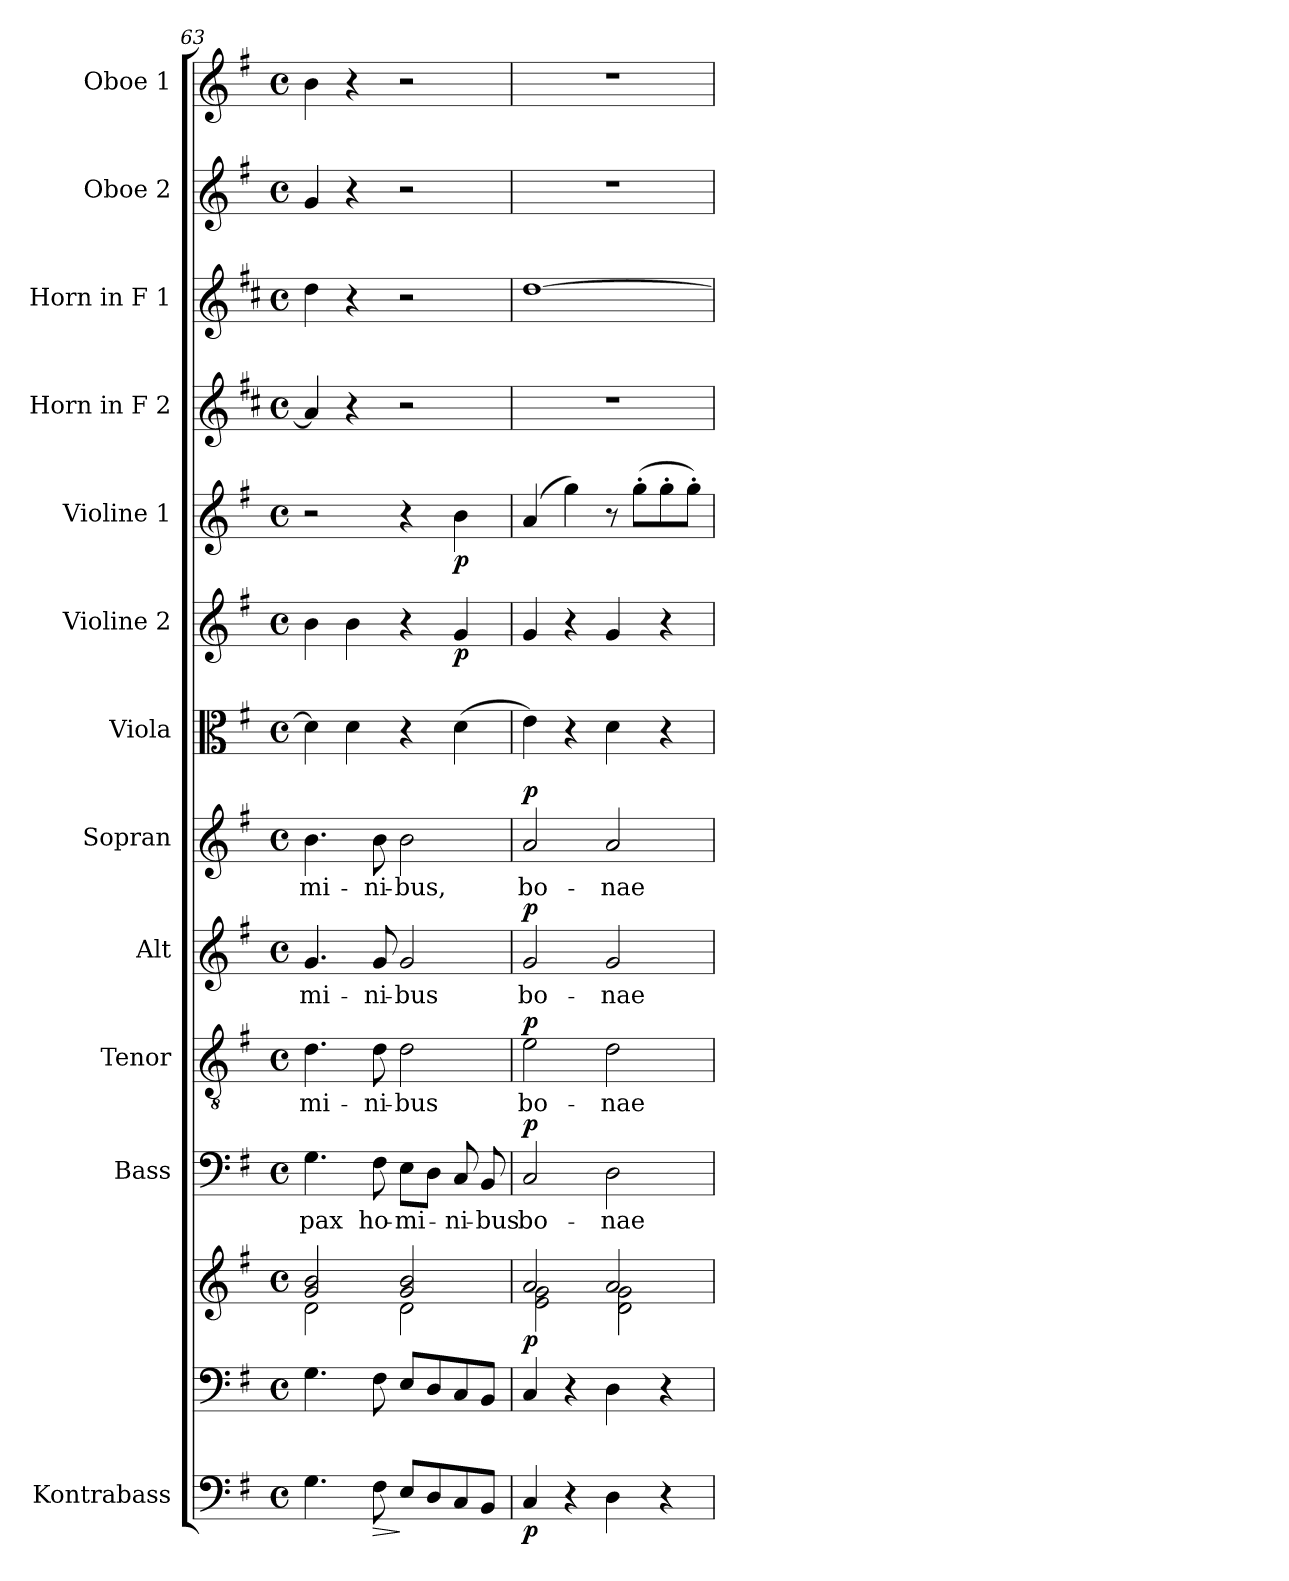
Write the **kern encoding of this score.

**kern	**dynam	**kern	**kern	**dynam	**kern	**text	**dynam	**kern	**text	**dynam	**kern	**text	**dynam	**kern	**text	**dynam	**kern	**kern	**dynam	**kern	**dynam	**kern	**kern	**kern	**kern
*part13	*part13	*part12	*part12	*part12	*part11	*part11	*part11	*part10	*part10	*part10	*part9	*part9	*part9	*part8	*part8	*part8	*part7	*part6	*part6	*part5	*part5	*part4	*part3	*part2	*part1
*staff14	*staff14	*staff13	*staff12	*staff12/13	*staff11	*staff11	*staff11	*staff10	*staff10	*staff10	*staff9	*staff9	*staff9	*staff8	*staff8	*staff8	*staff7	*staff6	*staff6	*staff5	*staff5	*staff4	*staff3	*staff2	*staff1
*I"Kontrabass	*	*	*	*	*I"Bass	*	*	*I"Tenor	*	*	*I"Alt	*	*	*I"Sopran	*	*	*I"Viola	*I"Violine 2	*	*I"Violine 1	*	*I"Horn in F 2	*I"Horn in F 1	*I"Oboe 2	*I"Oboe 1
*I'Kb.	*	*	*	*	*I'B.	*	*	*I'T.	*	*	*I'A.	*	*	*I'S.	*	*	*I'Vla.	*I'Vl. 2	*	*I'Vl. 1	*	*	*	*I'Ob. 2	*I'Ob. 1
!!LO:PB:g=z
*clefF4	*	*clefF4	*clefG2	*	*clefF4	*	*	*clefGv2	*	*	*clefG2	*	*	*clefG2	*	*	*clefC3	*clefG2	*	*clefG2	*	*clefG2	*clefG2	*clefG2	*clefG2
*ITrd7c12	*	*	*	*	*	*	*	*	*	*	*	*	*	*	*	*	*	*	*	*	*	*ITrd4c7	*ITrd4c7	*	*
*k[f#]	*	*k[f#]	*k[f#]	*	*k[f#]	*	*	*k[f#]	*	*	*k[f#]	*	*	*k[f#]	*	*	*k[f#]	*k[f#]	*	*k[f#]	*	*k[f#]	*k[f#]	*k[f#]	*k[f#]
*G:	*	*G:	*G:	*	*G:	*	*	*G:	*	*	*G:	*	*	*G:	*	*	*G:	*G:	*	*G:	*	*G:	*G:	*G:	*G:
*M4/4	*	*M4/4	*M4/4	*	*M4/4	*	*	*M4/4	*	*	*M4/4	*	*	*M4/4	*	*	*M4/4	*M4/4	*	*M4/4	*	*M4/4	*M4/4	*M4/4	*M4/4
*met(c)	*	*met(c)	*met(c)	*	*met(c)	*	*	*met(c)	*	*	*met(c)	*	*	*met(c)	*	*	*met(c)	*met(c)	*	*met(c)	*	*met(c)	*met(c)	*met(c)	*met(c)
=63	=63	=63	=63	=63	=63	=63	=63	=63	=63	=63	=63	=63	=63	=63	=63	=63	=63	=63	=63	=63	=63	=63	=63	=63	=63
*	*	*	*^	*	*	*	*	*	*	*	*	*	*	*	*	*	*	*	*	*	*	*	*	*	*
!	!	!	!	!	!	!	!LO:LY:b	!	!	!LO:LY:b	!	!	!LO:LY:b	!	!	!LO:LY:b	!	!	!	!	!	!	!	!	!	!
4.GG\	.	4.G\	2g!/ 2b!/	2d!\	.	4.G\	pax	.	4.d\	-mi-	.	4.g/	-mi-	.	4.b\	-mi-	.	4d\]	4b\	.	2r	.	4d/]	4g\	4g/	4b\
.	.	.	.	.	.	.	.	.	.	.	.	.	.	.	.	.	.	4d\	4b\	.	.	.	4r	4r	4r	4r
!	!LO:HP:b	!	!	!	!	!	!LO:LY:b	!	!	!LO:LY:b	!	!	!LO:LY:b	!	!	!LO:LY:b	!	!	!	!	!	!	!	!	!	!
8FF#\	>	8F#\	.	.	.	8F#\	ho-	.	8d\	-ni-	.	8g/	-ni-	.	8b\	-ni-	.	.	.	.	.	.	.	.	.	.
!	!	!	!	!	!	!	!LO:LY:b	!	!	!LO:LY:b	!	!	!LO:LY:b	!	!	!LO:LY:b	!	!	!	!	!	!	!	!	!	!
8EE/L	]	8E/L	2g!/ 2b!/	2d!\	.	8E\L	-mi-	.	2d\	-bus	.	2g/	-bus	.	2b\	-bus,	.	4r	4r	.	4r	.	2r	2r	2r	2r
8DD/	.	8D/	.	.	.	8D\J	.	.	.	.	.	.	.	.	.	.	.	.	.	.	.	.	.	.	.	.
!	!	!	!	!	!	!	!LO:LY:b	!	!	!	!	!	!	!	!	!	!	!	!	!LO:DY:b	!	!LO:DY:b	!	!	!	!
8CC/	.	8C/	.	.	.	8C/	-ni-	.	.	.	.	.	.	.	.	.	.	(>4d\	4g/	p	4b\	p	.	.	.	.
!	!	!	!	!	!	!	!LO:LY:b	!	!	!	!	!	!	!	!	!	!	!	!	!	!	!	!	!	!	!
8BBB/J	.	8BB/J	.	.	.	8BB/	-bus	.	.	.	.	.	.	.	.	.	.	.	.	.	.	.	.	.	.	.
=64	=64	=64	=64	=64	=64	=64	=64	=64	=64	=64	=64	=64	=64	=64	=64	=64	=64	=64	=64	=64	=64	=64	=64	=64	=64	=64
!	!LO:DY:b	!	!	!	!LO:DY:a=2	!	!LO:LY:b	!LO:DY:a	!	!LO:LY:b	!LO:DY:a	!	!LO:LY:b	!LO:DY:a	!	!LO:LY:b	!LO:DY:a	!	!	!	!	!	!	!	!	!
4CC/	p	4C/	2a!/	2e!\ 2g!\	p	2C/	bo-	p	2e\	bo-	p	2g/	bo-	p	2a/	bo-	p	4e\)	4g/	.	(4a/	.	1r	[1g	1r	1r
4r	.	4r	.	.	.	.	.	.	.	.	.	.	.	.	.	.	.	4r	4r	.	4gg\)	.	.	.	.	.
!	!	!	!	!	!	!	!LO:LY:b	!	!	!LO:LY:b	!	!	!LO:LY:b	!	!	!LO:LY:b	!	!	!	!	!	!	!	!	!	!
4DD\	.	4D\	2a!/	2d!\ 2g!\	.	2D\	-nae	.	2d\	-nae	.	2g/	-nae	.	2a/	-nae	.	4d\	4g/	.	8r	.	.	.	.	.
.	.	.	.	.	.	.	.	.	.	.	.	.	.	.	.	.	.	.	.	.	(>8gg'>\L	.	.	.	.	.
4r	.	4r	.	.	.	.	.	.	.	.	.	.	.	.	.	.	.	4r	4r	.	8gg'>\	.	.	.	.	.
.	.	.	.	.	.	.	.	.	.	.	.	.	.	.	.	.	.	.	.	.	8gg'>\J)	.	.	.	.	.
*	*	*	*v	*v	*	*	*	*	*	*	*	*	*	*	*	*	*	*	*	*	*	*	*	*	*	*
=	=	=	=	=	=	=	=	=	=	=	=	=	=	=	=	=	=	=	=	=	=	=	=	=	=
*-	*-	*-	*-	*-	*-	*-	*-	*-	*-	*-	*-	*-	*-	*-	*-	*-	*-	*-	*-	*-	*-	*-	*-	*-	*-
